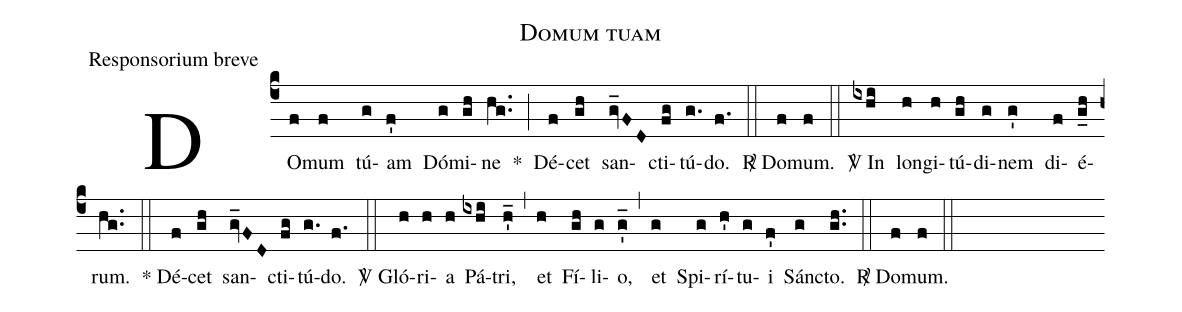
name:Domum tuam;
office-part:Responsorium breve;
%%
(c4)DO(f)mum(f) tú(g)am(f') Dó(g)mi(gh)ne(hg..) *(;)
Dé(f)cet(gh) san(gv_FD)cti(fg)tú(g.)do.(f.) (::)
<sp>R/</sp>~Do(f)mum.(f) (::)
<sp>V/</sp>~In(ixhi) lon(h)gi(h)tú(gh)di(g)nem(g') di(f)é(g_h)rum.(hg..) (::)
*~Dé(f)cet(gh) san(gv_FD)cti(fg)tú(g.)do.(f.) (::)
<sp>V/</sp>~Gló(h)ri(h)a(h) Pá(ixhi)tri,(h'_) (,) et(h) Fí(gh)li(g)o,(g'_) (,) et(g) Spi(g)rí(h')tu(g)i(f') Sán(g)cto.(gh..) (::)
<sp>R/</sp>~Do(f)mum.(f) (::)
